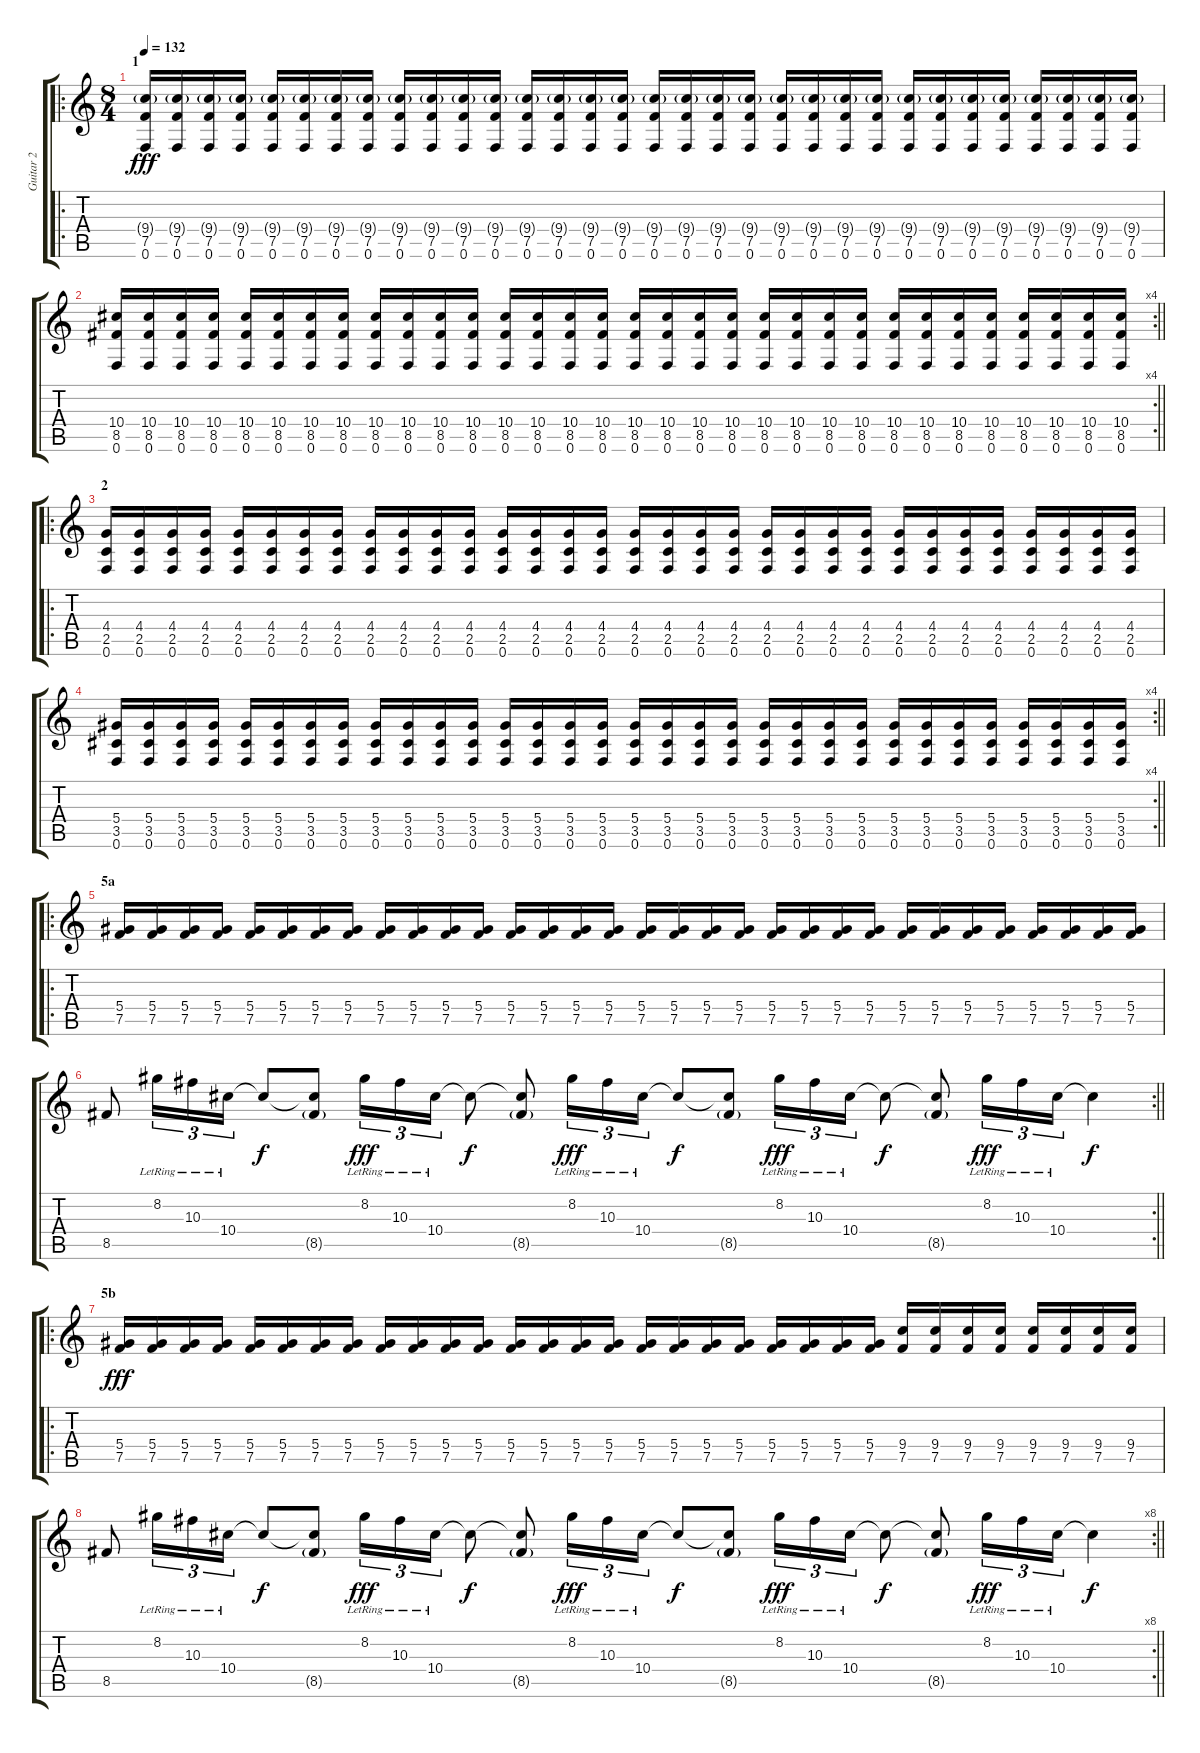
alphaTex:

\track ("Guitar 2" "Guitar 2") {instrument overdrivenguitar}
\staff {score tabs}
\tuning (F4 C4 Ab3 Eb3 Bb2 F2) {hide}
\ro
\ts (8 4)
\section ("" "1")
\tempo 132
\clef g2
\ks c
(9.4{g} 7.5 0.6).16{dy fff} (9.4{g} 7.5 0.6).16 (9.4{g} 7.5 0.6).16 (9.4{g} 7.5 0.6).16 (9.4{g} 7.5 0.6).16 (9.4{g} 7.5 0.6).16 (9.4{g} 7.5 0.6).16 (9.4{g} 7.5 0.6).16 (9.4{g} 7.5 0.6).16 (9.4{g} 7.5 0.6).16 (9.4{g} 7.5 0.6).16 (9.4{g} 7.5 0.6).16 (9.4{g} 7.5 0.6).16 (9.4{g} 7.5 0.6).16 (9.4{g} 7.5 0.6).16 (9.4{g} 7.5 0.6).16 (9.4{g} 7.5 0.6).16 (9.4{g} 7.5 0.6).16 (9.4{g} 7.5 0.6).16 (9.4{g} 7.5 0.6).16 (9.4{g} 7.5 0.6).16 (9.4{g} 7.5 0.6).16 (9.4{g} 7.5 0.6).16 (9.4{g} 7.5 0.6).16 (9.4{g} 7.5 0.6).16 (9.4{g} 7.5 0.6).16 (9.4{g} 7.5 0.6).16 (9.4{g} 7.5 0.6).16 (9.4{g} 7.5 0.6).16 (9.4{g} 7.5 0.6).16 (9.4{g} 7.5 0.6).16 (9.4{g} 7.5 0.6).16 |
\rc 4
\barLineRight lightlight
(10.4 8.5 0.6).16 (10.4 8.5 0.6).16 (10.4 8.5 0.6).16 (10.4 8.5 0.6).16 (10.4 8.5 0.6).16 (10.4 8.5 0.6).16 (10.4 8.5 0.6).16 (10.4 8.5 0.6).16 (10.4 8.5 0.6).16 (10.4 8.5 0.6).16 (10.4 8.5 0.6).16 (10.4 8.5 0.6).16 (10.4 8.5 0.6).16 (10.4 8.5 0.6).16 (10.4 8.5 0.6).16 (10.4 8.5 0.6).16 (10.4 8.5 0.6).16 (10.4 8.5 0.6).16 (10.4 8.5 0.6).16 (10.4 8.5 0.6).16 (10.4 8.5 0.6).16 (10.4 8.5 0.6).16 (10.4 8.5 0.6).16 (10.4 8.5 0.6).16 (10.4 8.5 0.6).16 (10.4 8.5 0.6).16 (10.4 8.5 0.6).16 (10.4 8.5 0.6).16 (10.4 8.5 0.6).16 (10.4 8.5 0.6).16 (10.4 8.5 0.6).16 (10.4 8.5 0.6).16 |
\ro
\section ("" "2")
(4.4 2.5 0.6).16 (4.4 2.5 0.6).16 (4.4 2.5 0.6).16 (4.4 2.5 0.6).16 (4.4 2.5 0.6).16 (4.4 2.5 0.6).16 (4.4 2.5 0.6).16 (4.4 2.5 0.6).16 (4.4 2.5 0.6).16 (4.4 2.5 0.6).16 (4.4 2.5 0.6).16 (4.4 2.5 0.6).16 (4.4 2.5 0.6).16 (4.4 2.5 0.6).16 (4.4 2.5 0.6).16 (4.4 2.5 0.6).16 (4.4 2.5 0.6).16 (4.4 2.5 0.6).16 (4.4 2.5 0.6).16 (4.4 2.5 0.6).16 (4.4 2.5 0.6).16 (4.4 2.5 0.6).16 (4.4 2.5 0.6).16 (4.4 2.5 0.6).16 (4.4 2.5 0.6).16 (4.4 2.5 0.6).16 (4.4 2.5 0.6).16 (4.4 2.5 0.6).16 (4.4 2.5 0.6).16 (4.4 2.5 0.6).16 (4.4 2.5 0.6).16 (4.4 2.5 0.6).16 |
\rc 4
\barLineRight lightlight
(5.4 3.5 0.6).16 (5.4 3.5 0.6).16 (5.4 3.5 0.6).16 (5.4 3.5 0.6).16 (5.4 3.5 0.6).16 (5.4 3.5 0.6).16 (5.4 3.5 0.6).16 (5.4 3.5 0.6).16 (5.4 3.5 0.6).16 (5.4 3.5 0.6).16 (5.4 3.5 0.6).16 (5.4 3.5 0.6).16 (5.4 3.5 0.6).16 (5.4 3.5 0.6).16 (5.4 3.5 0.6).16 (5.4 3.5 0.6).16 (5.4 3.5 0.6).16 (5.4 3.5 0.6).16 (5.4 3.5 0.6).16 (5.4 3.5 0.6).16 (5.4 3.5 0.6).16 (5.4 3.5 0.6).16 (5.4 3.5 0.6).16 (5.4 3.5 0.6).16 (5.4 3.5 0.6).16 (5.4 3.5 0.6).16 (5.4 3.5 0.6).16 (5.4 3.5 0.6).16 (5.4 3.5 0.6).16 (5.4 3.5 0.6).16 (5.4 3.5 0.6).16 (5.4 3.5 0.6).16 |
\ro
\section ("" "5a")
(5.4 7.5).16 (5.4 7.5).16 (5.4 7.5).16 (5.4 7.5).16 (5.4 7.5).16 (5.4 7.5).16 (5.4 7.5).16 (5.4 7.5).16 (5.4 7.5).16 (5.4 7.5).16 (5.4 7.5).16 (5.4 7.5).16 (5.4 7.5).16 (5.4 7.5).16 (5.4 7.5).16 (5.4 7.5).16 (5.4 7.5).16 (5.4 7.5).16 (5.4 7.5).16 (5.4 7.5).16 (5.4 7.5).16 (5.4 7.5).16 (5.4 7.5).16 (5.4 7.5).16 (5.4 7.5).16 (5.4 7.5).16 (5.4 7.5).16 (5.4 7.5).16 (5.4 7.5).16 (5.4 7.5).16 (5.4 7.5).16 (5.4 7.5).16 |
\rc 2
\barLineRight lightlight
8.5.8 8.2{lr}.16{tu (3 2)} 10.3{lr}.16{tu (3 2)} 10.4{lr}.16{tu (3 2)} 10.4{t}.8{dy f} (10.4{t} 8.5{g}).8 8.2{lr}.16{tu (3 2) dy fff} 10.3{lr}.16{tu (3 2)} 10.4{lr}.16{tu (3 2)} 10.4{t}.8{dy f} (10.4{t} 8.5{g}).8 8.2{lr}.16{tu (3 2) dy fff} 10.3{lr}.16{tu (3 2)} 10.4{lr}.16{tu (3 2)} 10.4{t}.8{dy f} (10.4{t} 8.5{g}).8 8.2{lr}.16{tu (3 2) dy fff} 10.3{lr}.16{tu (3 2)} 10.4{lr}.16{tu (3 2)} 10.4{t}.8{dy f} (10.4{t} 8.5{g}).8 8.2{lr}.16{tu (3 2) dy fff} 10.3{lr}.16{tu (3 2)} 10.4{lr}.16{tu (3 2)} 10.4{t}.4{dy f} |
\ro
\section ("" "5b")
(5.4 7.5).16{dy fff} (5.4 7.5).16 (5.4 7.5).16 (5.4 7.5).16 (5.4 7.5).16 (5.4 7.5).16 (5.4 7.5).16 (5.4 7.5).16 (5.4 7.5).16 (5.4 7.5).16 (5.4 7.5).16 (5.4 7.5).16 (5.4 7.5).16 (5.4 7.5).16 (5.4 7.5).16 (5.4 7.5).16 (5.4 7.5).16 (5.4 7.5).16 (5.4 7.5).16 (5.4 7.5).16 (5.4 7.5).16 (5.4 7.5).16 (5.4 7.5).16 (5.4 7.5).16 (9.4 7.5).16 (9.4 7.5).16 (9.4 7.5).16 (9.4 7.5).16 (9.4 7.5).16 (9.4 7.5).16 (9.4 7.5).16 (9.4 7.5).16 |
\rc 8
\barLineRight lightlight
8.5.8 8.2{lr}.16{tu (3 2)} 10.3{lr}.16{tu (3 2)} 10.4{lr}.16{tu (3 2)} 10.4{t}.8{dy f} (10.4{t} 8.5{g}).8 8.2{lr}.16{tu (3 2) dy fff} 10.3{lr}.16{tu (3 2)} 10.4{lr}.16{tu (3 2)} 10.4{t}.8{dy f} (10.4{t} 8.5{g}).8 8.2{lr}.16{tu (3 2) dy fff} 10.3{lr}.16{tu (3 2)} 10.4{lr}.16{tu (3 2)} 10.4{t}.8{dy f} (10.4{t} 8.5{g}).8 8.2{lr}.16{tu (3 2) dy fff} 10.3{lr}.16{tu (3 2)} 10.4{lr}.16{tu (3 2)} 10.4{t}.8{dy f} (10.4{t} 8.5{g}).8 8.2{lr}.16{tu (3 2) dy fff} 10.3{lr}.16{tu (3 2)} 10.4{lr}.16{tu (3 2)} 10.4{t}.4{dy f}
